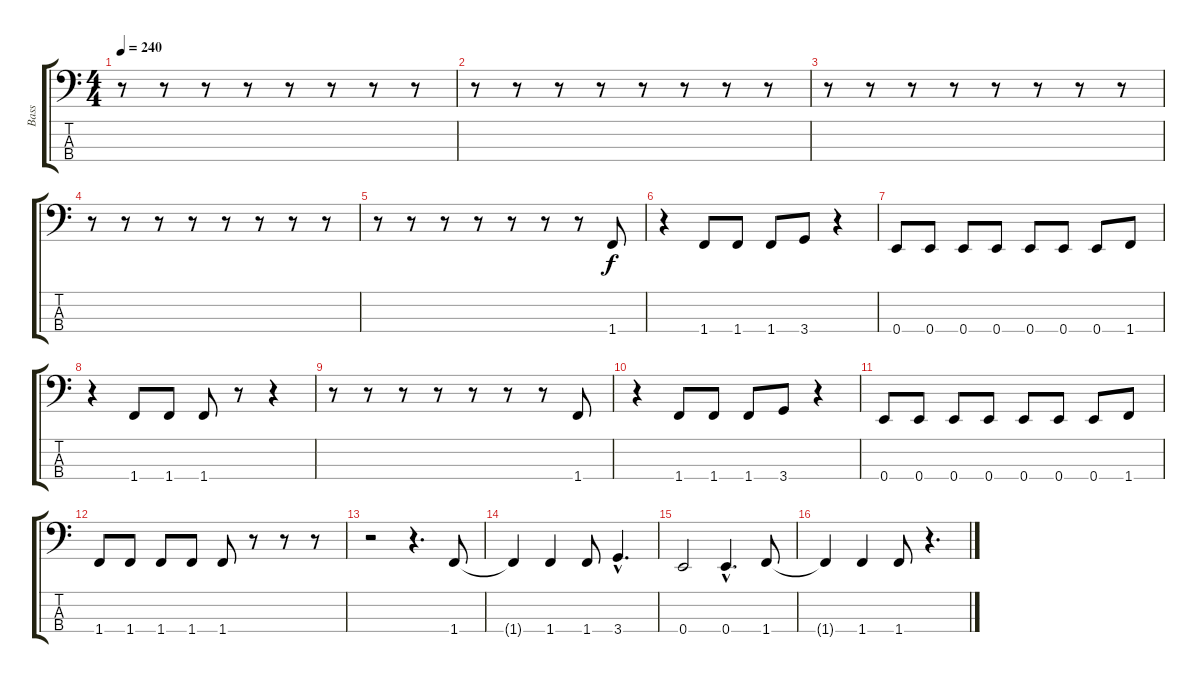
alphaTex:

\track ("Bass" "Bass") {instrument electricbassfinger}
\staff {score tabs}
\tuning (G2 D2 A1 E1) {hide}
\ts (4 4)
\tempo 240
\clef f4
\ks c
r.8{dy f} r.8 r.8 r.8 r.8 r.8 r.8 r.8 |
r.8 r.8 r.8 r.8 r.8 r.8 r.8 r.8 |
r.8 r.8 r.8 r.8 r.8 r.8 r.8 r.8 |
r.8 r.8 r.8 r.8 r.8 r.8 r.8 r.8 |
r.8 r.8 r.8 r.8 r.8 r.8 r.8 1.4.8 |
r.4 1.4.8 1.4.8 1.4.8 3.4.8 r.4 |
0.4.8 0.4.8 0.4.8 0.4.8 0.4.8 0.4.8 0.4.8 1.4.8 |
r.4 1.4.8 1.4.8 1.4.8 r.8 r.4 |
r.8 r.8 r.8 r.8 r.8 r.8 r.8 1.4.8 |
r.4 1.4.8 1.4.8 1.4.8 3.4.8 r.4 |
0.4.8 0.4.8 0.4.8 0.4.8 0.4.8 0.4.8 0.4.8 1.4.8 |
1.4.8 1.4.8 1.4.8 1.4.8 1.4.8 r.8 r.8 r.8 |
r.2 r.4{d} 1.4.8 |
1.4{t}.4 1.4.4 1.4.8 3.4{hac}.4{d} |
0.4.2 0.4{hac}.4{d} 1.4.8 |
1.4{t}.4 1.4.4 1.4.8 r.4{d}
